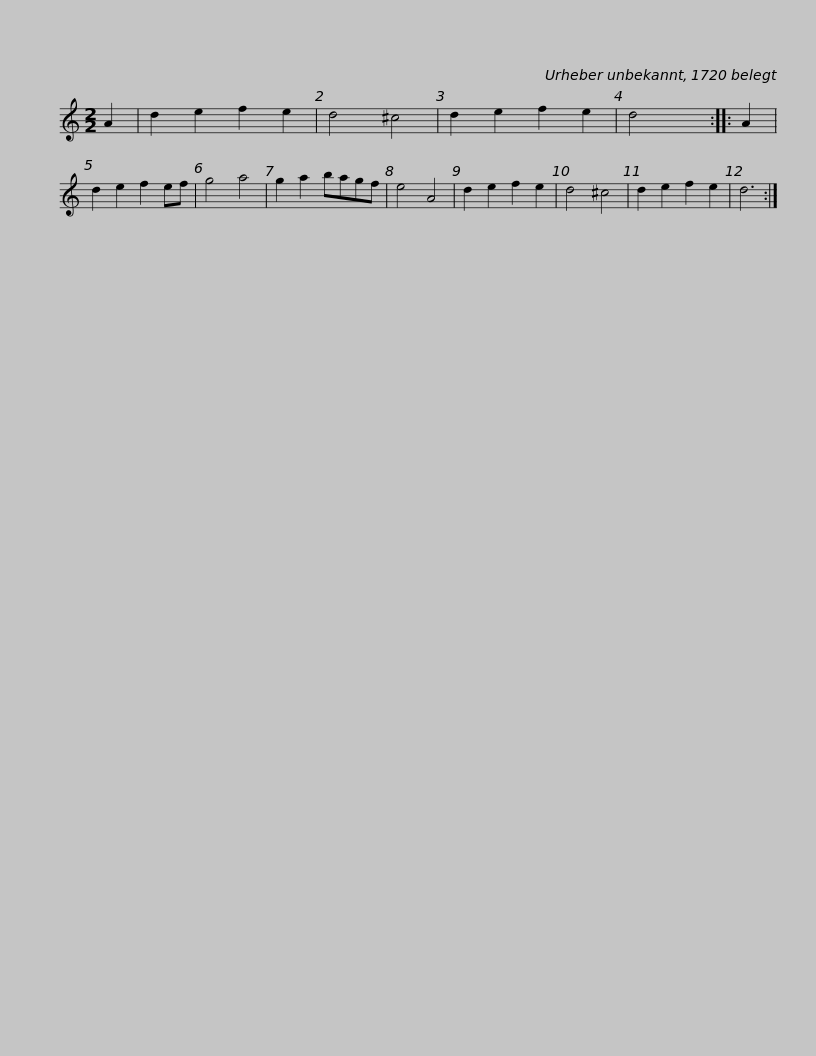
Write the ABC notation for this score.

X:1
L:1/8
M:2/2
I:linebreak $
K:C
V:1 treble
V:1
 A2 | d2 e2 f2 e2 | d4 ^c4 | d2 e2 f2 e2 | d4 x2 :: %5
 A2 | d2 e2 f2 ef | g4 a4 | g2 a2 bagf | e4 A4 | %10
 d2 e2 f2 e2 | d4 ^c4 |$ d2 e2 f2 e2 | d6 :| %14
